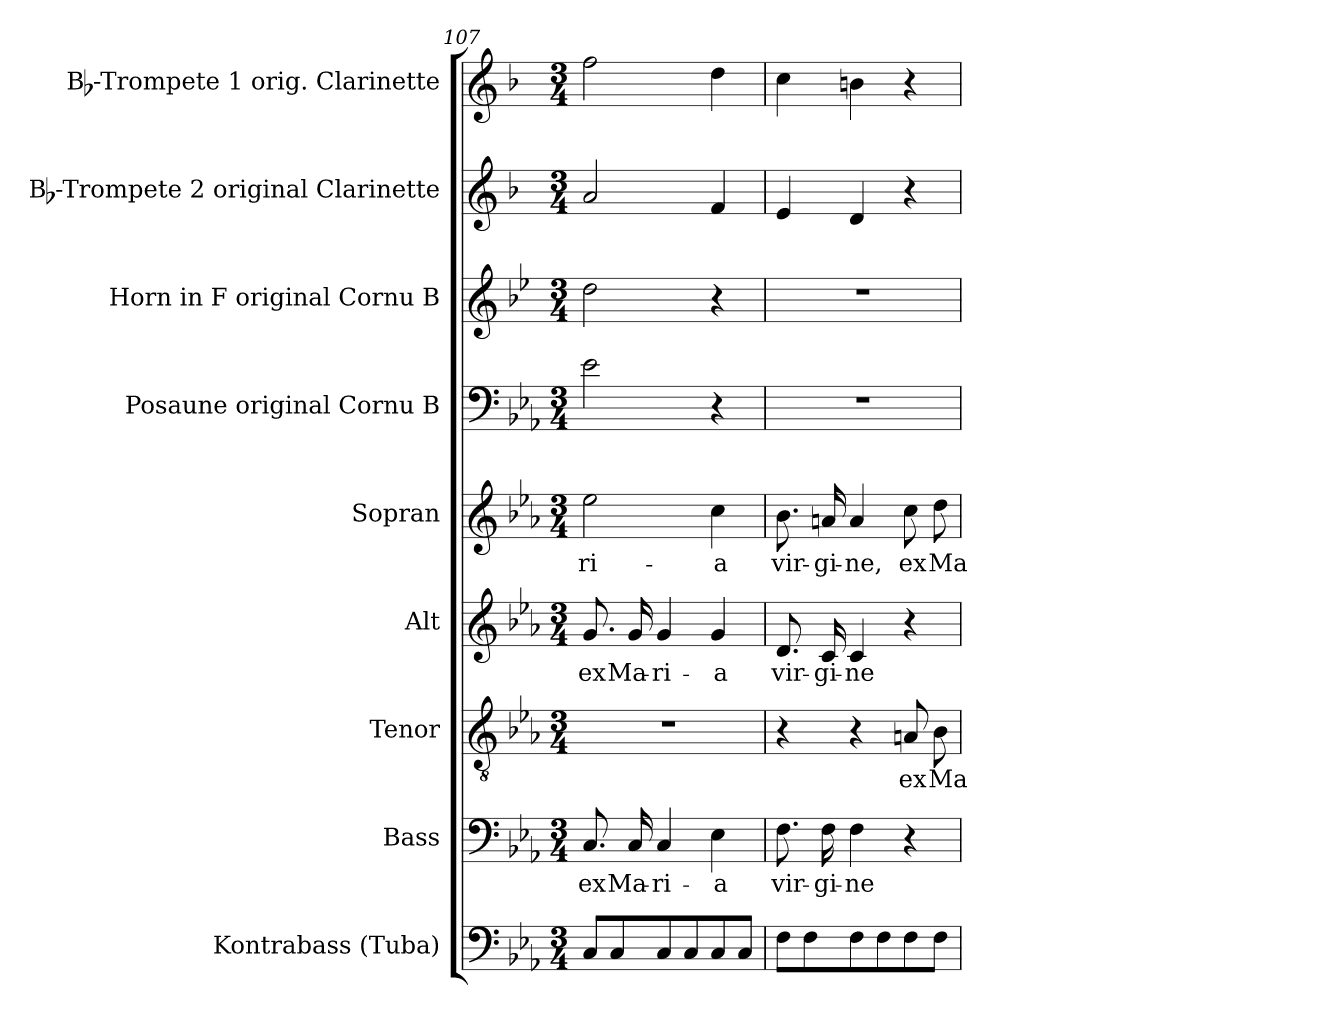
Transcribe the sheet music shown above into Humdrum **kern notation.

**kern	**kern	**text	**kern	**text	**kern	**text	**kern	**text	**kern	**kern	**kern	**kern
*part9	*part8	*part8	*part7	*part7	*part6	*part6	*part5	*part5	*part4	*part3	*part2	*part1
*staff9	*staff8	*staff8	*staff7	*staff7	*staff6	*staff6	*staff5	*staff5	*staff4	*staff3	*staff2	*staff1
*I"Kontrabass (Tuba)	*I"Bass	*	*I"Tenor	*	*I"Alt	*	*I"Sopran	*	*I"Posaune original Cornu B	*I"Horn in F original Cornu B	*I"Bb-Trompete 2 original Clarinette	*I"Bb-Trompete 1 orig. Clarinette
*I'Kb.	*I'B.	*	*I'T.	*	*I'A.	*	*I'S.	*	*I'Pos.	*I'Hrn.	*I'Bb Trp. 2	*I'Bb Trp. 1
!!LO:PB:g=z
*clefF4	*clefF4	*	*clefGv2	*	*clefG2	*	*clefG2	*	*clefF4	*clefG2	*clefG2	*clefG2
*ITrd7c12	*	*	*	*	*	*	*	*	*	*ITrd4c7	*ITrd1c2	*ITrd1c2
*k[b-e-a-]	*k[b-e-a-]	*	*k[b-e-a-]	*	*k[b-e-a-]	*	*k[b-e-a-]	*	*k[b-e-a-]	*k[b-e-a-]	*k[b-e-a-]	*k[b-e-a-]
*E-:	*E-:	*	*E-:	*	*E-:	*	*E-:	*	*E-:	*E-:	*E-:	*E-:
*M3/4	*M3/4	*	*M3/4	*	*M3/4	*	*M3/4	*	*M3/4	*M3/4	*M3/4	*M3/4
=107	=107	=107	=107	=107	=107	=107	=107	=107	=107	=107	=107	=107
!	!	!LO:LY:b	!	!	!	!LO:LY:b	!	!LO:LY:b	!	!	!	!
8CC/L	8.C/	ex	2.r	.	8.g/	ex	2ee-\	-ri-	2e-\	2g\	2g/	2ee-\
8CC/	.	.	.	.	.	.	.	.	.	.	.	.
!	!	!LO:LY:b	!	!	!	!LO:LY:b	!	!	!	!	!	!
.	16C/	Ma-	.	.	16g/	Ma-	.	.	.	.	.	.
!	!	!LO:LY:b	!	!	!	!LO:LY:b	!	!	!	!	!	!
8CC/	4C/	-ri-	.	.	4g/	-ri-	.	.	.	.	.	.
8CC/	.	.	.	.	.	.	.	.	.	.	.	.
!	!	!LO:LY:b	!	!	!	!LO:LY:b	!	!LO:LY:b	!	!	!	!
8CC/	4E-\	-a	.	.	4g/	-a	4cc\	-a	4r	4r	4e-/	4cc\
8CC/J	.	.	.	.	.	.	.	.	.	.	.	.
=108	=108	=108	=108	=108	=108	=108	=108	=108	=108	=108	=108	=108
!	!	!LO:LY:b	!	!	!	!LO:LY:b	!	!LO:LY:b	!	!	!	!
8FF\L	8.F\	vir-	4r	.	8.d/	vir-	8.b-\	vir-	2.r	2.r	4d/	4b-\
8FF\	.	.	.	.	.	.	.	.	.	.	.	.
!	!	!LO:LY:b	!	!	!	!LO:LY:b	!	!LO:LY:b	!	!	!	!
.	16F\	-gi-	.	.	16c/	-gi-	16an/	-gi-	.	.	.	.
!	!	!LO:LY:b	!	!	!	!LO:LY:b	!	!LO:LY:b	!	!	!	!
8FF\	4F\	-ne	4r	.	4c/	-ne	4a/	-ne,	.	.	4c/	4an\
8FF\	.	.	.	.	.	.	.	.	.	.	.	.
!	!	!	!	!LO:LY:b	!	!	!	!LO:LY:b	!	!	!	!
8FF\	4r	.	8An/	ex	4r	.	8cc\	ex	.	.	4r	4r
!	!	!	!	!LO:LY:b	!	!	!	!LO:LY:b	!	!	!	!
8FF\J	.	.	8B-\	Ma-	.	.	8dd\	Ma-	.	.	.	.
=	=	=	=	=	=	=	=	=	=	=	=	=
*-	*-	*-	*-	*-	*-	*-	*-	*-	*-	*-	*-	*-
